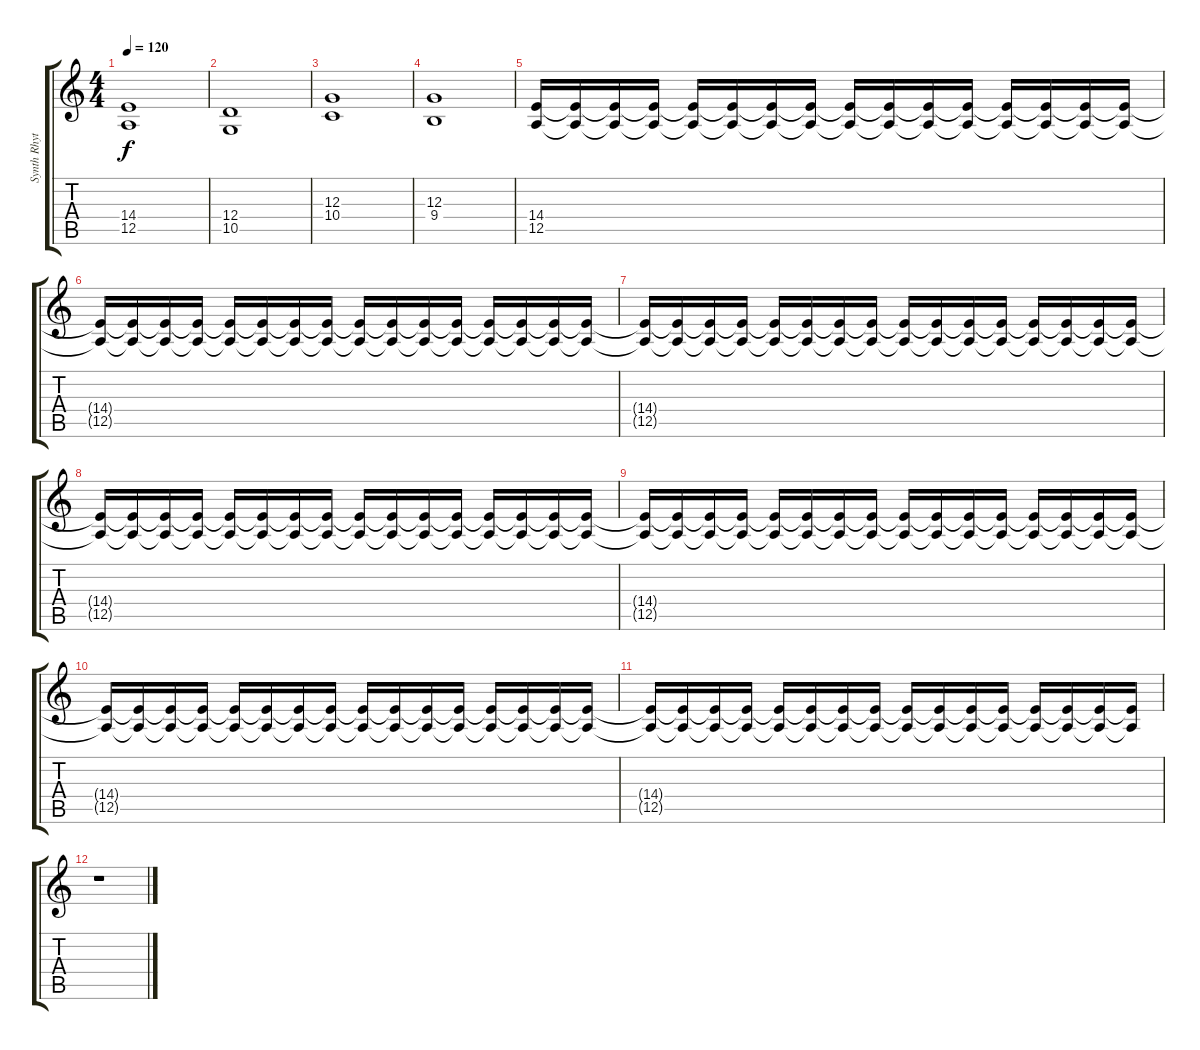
\track ("Synth Rhytmn" "Synth Rhyt") {instrument stringensemble1}
\staff {score tabs}
\tuning (E4 B3 G3 D3 A2 E2) {hide}
\ts (4 4)
\tempo 120
\clef g2
\ks c
(14.4 12.5).1{dy f} |
(12.4 10.5).1 |
(12.3 10.4).1 |
(12.3 9.4).1 |
(14.4 12.5).16{volume 11} (14.4{t} 12.5{t}).16 (14.4{t} 12.5{t}).16 (14.4{t} 12.5{t}).16 (14.4{t} 12.5{t}).16 (14.4{t} 12.5{t}).16 (14.4{t} 12.5{t}).16 (14.4{t} 12.5{t}).16 (14.4{t} 12.5{t}).16{volume 10} (14.4{t} 12.5{t}).16 (14.4{t} 12.5{t}).16 (14.4{t} 12.5{t}).16 (14.4{t} 12.5{t}).16 (14.4{t} 12.5{t}).16 (14.4{t} 12.5{t}).16 (14.4{t} 12.5{t}).16 |
(14.4{t} 12.5{t}).16{volume 9} (14.4{t} 12.5{t}).16 (14.4{t} 12.5{t}).16 (14.4{t} 12.5{t}).16 (14.4{t} 12.5{t}).16 (14.4{t} 12.5{t}).16 (14.4{t} 12.5{t}).16 (14.4{t} 12.5{t}).16 (14.4{t} 12.5{t}).16{volume 8} (14.4{t} 12.5{t}).16 (14.4{t} 12.5{t}).16 (14.4{t} 12.5{t}).16 (14.4{t} 12.5{t}).16 (14.4{t} 12.5{t}).16 (14.4{t} 12.5{t}).16 (14.4{t} 12.5{t}).16 |
(14.4{t} 12.5{t}).16{volume 7} (14.4{t} 12.5{t}).16 (14.4{t} 12.5{t}).16 (14.4{t} 12.5{t}).16 (14.4{t} 12.5{t}).16 (14.4{t} 12.5{t}).16 (14.4{t} 12.5{t}).16 (14.4{t} 12.5{t}).16 (14.4{t} 12.5{t}).16{volume 6} (14.4{t} 12.5{t}).16 (14.4{t} 12.5{t}).16 (14.4{t} 12.5{t}).16 (14.4{t} 12.5{t}).16 (14.4{t} 12.5{t}).16 (14.4{t} 12.5{t}).16 (14.4{t} 12.5{t}).16 |
(14.4{t} 12.5{t}).16{volume 5} (14.4{t} 12.5{t}).16 (14.4{t} 12.5{t}).16 (14.4{t} 12.5{t}).16 (14.4{t} 12.5{t}).16 (14.4{t} 12.5{t}).16 (14.4{t} 12.5{t}).16 (14.4{t} 12.5{t}).16 (14.4{t} 12.5{t}).16{volume 4} (14.4{t} 12.5{t}).16 (14.4{t} 12.5{t}).16 (14.4{t} 12.5{t}).16 (14.4{t} 12.5{t}).16 (14.4{t} 12.5{t}).16 (14.4{t} 12.5{t}).16 (14.4{t} 12.5{t}).16 |
(14.4{t} 12.5{t}).16{volume 3} (14.4{t} 12.5{t}).16 (14.4{t} 12.5{t}).16 (14.4{t} 12.5{t}).16 (14.4{t} 12.5{t}).16 (14.4{t} 12.5{t}).16 (14.4{t} 12.5{t}).16 (14.4{t} 12.5{t}).16 (14.4{t} 12.5{t}).16{volume 2} (14.4{t} 12.5{t}).16 (14.4{t} 12.5{t}).16 (14.4{t} 12.5{t}).16 (14.4{t} 12.5{t}).16 (14.4{t} 12.5{t}).16 (14.4{t} 12.5{t}).16 (14.4{t} 12.5{t}).16 |
(14.4{t} 12.5{t}).16{volume 2} (14.4{t} 12.5{t}).16 (14.4{t} 12.5{t}).16 (14.4{t} 12.5{t}).16 (14.4{t} 12.5{t}).16 (14.4{t} 12.5{t}).16 (14.4{t} 12.5{t}).16 (14.4{t} 12.5{t}).16 (14.4{t} 12.5{t}).16{volume 1} (14.4{t} 12.5{t}).16 (14.4{t} 12.5{t}).16 (14.4{t} 12.5{t}).16 (14.4{t} 12.5{t}).16 (14.4{t} 12.5{t}).16 (14.4{t} 12.5{t}).16 (14.4{t} 12.5{t}).16 |
(14.4{t} 12.5{t}).16{volume 0} (14.4{t} 12.5{t}).16 (14.4{t} 12.5{t}).16 (14.4{t} 12.5{t}).16 (14.4{t} 12.5{t}).16 (14.4{t} 12.5{t}).16 (14.4{t} 12.5{t}).16 (14.4{t} 12.5{t}).16 (14.4{t} 12.5{t}).16{volume 0} (14.4{t} 12.5{t}).16 (14.4{t} 12.5{t}).16 (14.4{t} 12.5{t}).16 (14.4{t} 12.5{t}).16 (14.4{t} 12.5{t}).16 (14.4{t} 12.5{t}).16 (14.4{t} 12.5{t}).16 |
r.1
